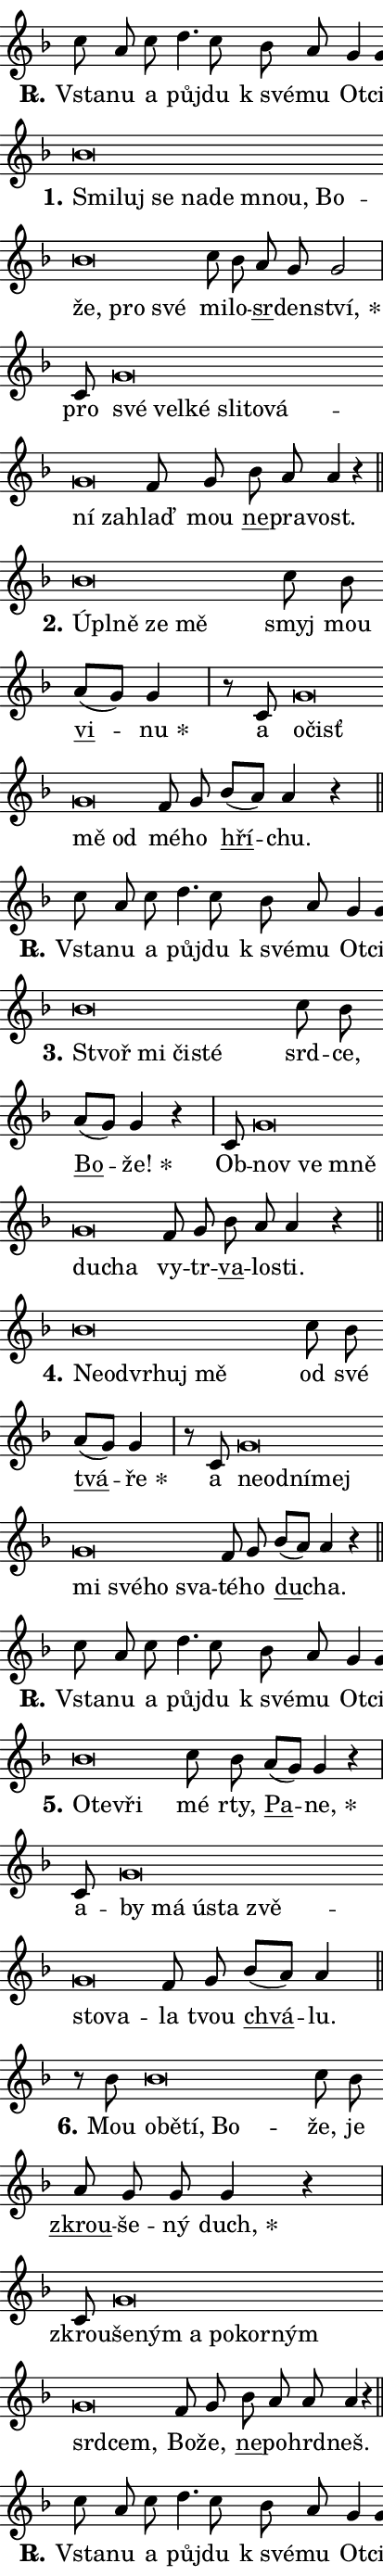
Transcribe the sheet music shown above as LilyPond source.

\version "2.22.1"
\header { tagline = "" }
\paper {
  indent = 0\cm
  top-margin = 0\cm
  right-margin = 0\cm
  bottom-margin = 0\cm
  left-margin = 0\cm
  paper-width = 7\cm
  page-breaking = #ly:one-page-breaking
  system-system-spacing.basic-distance = #11
  score-system-spacing.basic-distance = #11.3
  ragged-last = ##f
}


%% Author: Thomas Morley
%% https://lists.gnu.org/archive/html/lilypond-user/2020-05/msg00002.html
#(define (line-position grob)
"Returns position of @var[grob} in current system:
   @code{'start}, if at first time-step
   @code{'end}, if at last time-step
   @code{'middle} otherwise
"
  (let* ((col (ly:item-get-column grob))
         (ln (ly:grob-object col 'left-neighbor))
         (rn (ly:grob-object col 'right-neighbor))
         (col-to-check-left (if (ly:grob? ln) ln col))
         (col-to-check-right (if (ly:grob? rn) rn col))
         (break-dir-left
           (and
             (ly:grob-property col-to-check-left 'non-musical #f)
             (ly:item-break-dir col-to-check-left)))
         (break-dir-right
           (and
             (ly:grob-property col-to-check-right 'non-musical #f)
             (ly:item-break-dir col-to-check-right))))
        (cond ((eqv? 1 break-dir-left) 'start)
              ((eqv? -1 break-dir-right) 'end)
              (else 'middle))))

#(define (tranparent-at-line-position vctor)
  (lambda (grob)
  "Relying on @code{line-position} select the relevant enry from @var{vctor}.
Used to determine transparency,"
    (case (line-position grob)
      ((end) (not (vector-ref vctor 0)))
      ((middle) (not (vector-ref vctor 1)))
      ((start) (not (vector-ref vctor 2))))))

noteHeadBreakVisibility =
#(define-music-function (break-visibility)(vector?)
"Makes @code{NoteHead}s transparent relying on @var{break-visibility}"
#{
  \override NoteHead.transparent =
    #(tranparent-at-line-position break-visibility)
#})

#(define delete-ledgers-for-transparent-note-heads
  (lambda (grob)
    "Reads whether a @code{NoteHead} is transparent.
If so this @code{NoteHead} is removed from @code{'note-heads} from
@var{grob}, which is supposed to be @code{LedgerLineSpanner}.
As a result ledgers are not printed for this @code{NoteHead}"
    (let* ((nhds-array (ly:grob-object grob 'note-heads))
           (nhds-list
             (if (ly:grob-array? nhds-array)
                 (ly:grob-array->list nhds-array)
                 '()))
           ;; Relies on the transparent-property being done before
           ;; Staff.LedgerLineSpanner.after-line-breaking is executed.
           ;; This is fragile ...
           (to-keep
             (remove
               (lambda (nhd)
                 (ly:grob-property nhd 'transparent #f))
               nhds-list)))
      ;; TODO find a better method to iterate over grob-arrays, similiar
      ;; to filter/remove etc for lists
      ;; For now rebuilt from scratch
      (set! (ly:grob-object grob 'note-heads)  '())
      (for-each
        (lambda (nhd)
          (ly:pointer-group-interface::add-grob grob 'note-heads nhd))
        to-keep))))

hideNotes = {
  \noteHeadBreakVisibility #begin-of-line-visible
}
unHideNotes = {
  \noteHeadBreakVisibility #all-visible
}

% work-around for resetting accidentals
% https://lilypond.org/doc/v2.23/Documentation/notation/displaying-rhythms#unmetered-music
cadenzaMeasure = {
  \cadenzaOff
  \partial 1024 s1024
  \cadenzaOn
}

#(define-markup-command (accent layout props text) (markup?)
  "Underline accented syllable"
  (interpret-markup layout props
    #{\markup \override #'(offset . 4.3) \underline { #text }#}))

responsum = \markup \concat {
  "R" \hspace #-1.05 \path #0.1 #'((moveto 0 0.07) (lineto 0.9 0.8)) \hspace #0.05 "."
}

\layout {
    \context {
        \Staff
        \remove "Time_signature_engraver"
        \override LedgerLineSpanner.after-line-breaking = #delete-ledgers-for-transparent-note-heads
    }
    \context {
        \Voice {
            \override NoteHead.output-attributes = #'((class . "notehead"))
            \override Hairpin.height = #0.55
        }
    }
    \context {
        \Lyrics {
            \override StanzaNumber.output-attributes = #'((class . "stanzanumber"))
            \override LyricSpace.minimum-distance = #0.9
            \override LyricText.font-name = #"TeX Gyre Schola"
            \override LyricText.font-size = 1
            \override StanzaNumber.font-name = #"TeX Gyre Schola Bold"
            \override StanzaNumber.font-size = 1
        }
    }
}

% magnetic-lyrics.ily
%
%   written by
%     Jean Abou Samra <jean@abou-samra.fr>
%     Werner Lemberg <wl@gnu.org>
%
%   adapted by
%     Jiri Hon <jiri.hon@gmail.com>
%
% Version 2022-Apr-15

% https://www.mail-archive.com/lilypond-user@gnu.org/msg149350.html

#(define (Left_hyphen_pointer_engraver context)
   "Collect syllable-hyphen-syllable occurrences in lyrics and store
them in properties.  This engraver only looks to the left.  For
example, if the lyrics input is @code{foo -- bar}, it does the
following.

@itemize @bullet
@item
Set the @code{text} property of the @code{LyricHyphen} grob between
@q{foo} and @q{bar} to @code{foo}.

@item
Set the @code{left-hyphen} property of the @code{LyricText} grob with
text @q{foo} to the @code{LyricHyphen} grob between @q{foo} and
@q{bar}.
@end itemize

Use this auxiliary engraver in combination with the
@code{lyric-@/text::@/apply-@/magnetic-@/offset!} hook."
   (let ((hyphen #f)
         (text #f))
     (make-engraver
      (acknowledgers
       ((lyric-syllable-interface engraver grob source-engraver)
        (set! text grob)))
      (end-acknowledgers
       ((lyric-hyphen-interface engraver grob source-engraver)
        ;(when (not (grob::has-interface grob 'lyric-space-interface))
          (set! hyphen grob)));)
      ((stop-translation-timestep engraver)
       (when (and text hyphen)
         (ly:grob-set-object! text 'left-hyphen hyphen))
       (set! text #f)
       (set! hyphen #f)))))

#(define (lyric-text::apply-magnetic-offset! grob)
   "If the space between two syllables is less than the value in
property @code{LyricText@/.details@/.squash-threshold}, move the right
syllable to the left so that it gets concatenated with the left
syllable.

Use this function as a hook for
@code{LyricText@/.after-@/line-@/breaking} if the
@code{Left_@/hyphen_@/pointer_@/engraver} is active."
   (let ((hyphen (ly:grob-object grob 'left-hyphen #f)))
     (when hyphen
       (let ((left-text (ly:spanner-bound hyphen LEFT)))
         (when (grob::has-interface left-text 'lyric-syllable-interface)
           (let* ((common (ly:grob-common-refpoint grob left-text X))
                  (this-x-ext (ly:grob-extent grob common X))
                  (left-x-ext
                   (begin
                     ;; Trigger magnetism for left-text.
                     (ly:grob-property left-text 'after-line-breaking)
                     (ly:grob-extent left-text common X)))
                  ;; `delta` is the gap width between two syllables.
                  (delta (- (interval-start this-x-ext)
                            (interval-end left-x-ext)))
                  (details (ly:grob-property grob 'details))
                  (threshold (assoc-get 'squash-threshold details 0.2)))
             (when (< delta threshold)
               (let* (;; We have to manipulate the input text so that
                      ;; ligatures crossing syllable boundaries are not
                      ;; disabled.  For languages based on the Latin
                      ;; script this is essentially a beautification.
                      ;; However, for non-Western scripts it can be a
                      ;; necessity.
                      (lt (ly:grob-property left-text 'text))
                      (rt (ly:grob-property grob 'text))
                      (is-space (grob::has-interface hyphen 'lyric-space-interface))
                      (space (if is-space " " ""))
                      (space-markup (grob-interpret-markup grob " "))
                      (space-size (interval-length (ly:stencil-extent space-markup X)))
                      (extra-delta (if is-space space-size 0))
                      ;; Append new syllable.
                      (ltrt-space (if (and (string? lt) (string? rt))
                                (string-append lt space rt)
                                (make-concat-markup (list lt space rt))))
                      ;; Right-align `ltrt` to the right side.
                      (ltrt-space-markup (grob-interpret-markup
                               grob
                               (make-translate-markup
                                (cons (interval-length this-x-ext) 0)
                                (make-right-align-markup ltrt-space)))))
                 (begin
                   ;; Don't print `left-text`.
                   (ly:grob-set-property! left-text 'stencil #f)
                   ;; Set text and stencil (which holds all collected
                   ;; syllables so far) and shift it to the left.
                   (ly:grob-set-property! grob 'text ltrt-space)
                   (ly:grob-set-property! grob 'stencil ltrt-space-markup)
                   (ly:grob-translate-axis! grob (- (- delta extra-delta)) X))))))))))


#(define (lyric-hyphen::displace-bounds-first grob)
   ;; Make very sure this callback isn't triggered too early.
   (let ((left (ly:spanner-bound grob LEFT))
         (right (ly:spanner-bound grob RIGHT)))
     (ly:grob-property left 'after-line-breaking)
     (ly:grob-property right 'after-line-breaking)
     (ly:lyric-hyphen::print grob)))

squashThreshold = #0.4

\layout {
  \context {
    \Lyrics
    \consists #Left_hyphen_pointer_engraver
    \override LyricText.after-line-breaking =
      #lyric-text::apply-magnetic-offset!
    \override LyricHyphen.stencil = #lyric-hyphen::displace-bounds-first
    \override LyricText.details.squash-threshold = \squashThreshold
    \override LyricHyphen.minimum-distance = 0
    \override LyricHyphen.minimum-length = \squashThreshold
  }
}

squash = \override LyricText.details.squash-threshold = 9999
unSquash = \override LyricText.details.squash-threshold = \squashThreshold

left = \override LyricText.self-alignment-X = #LEFT
unLeft = \revert LyricText.self-alignment-X

starOffset = #(lambda (grob) 
                (let ((x_offset (ly:self-alignment-interface::aligned-on-x-parent grob)))
                  (if (= x_offset 0) 0 (+ x_offset 1.2))))

star = #(define-music-function (syllable)(string?)
"Append star separator at the end of a syllable"
#{
  \once \override LyricText.X-offset = #starOffset
  \lyricmode { \markup {
    #syllable
    \override #'((font-name . "TeX Gyre Schola Bold")) \hspace #0.2 \lower #0.65 \larger "*"
  } }
#})

starAccent = #(define-music-function (syllable)(string?)
"Append star separator at the end of a syllable and make accent"
#{
  \once \override LyricText.X-offset = #starOffset
  \lyricmode { \markup {
    \accent #syllable
    \override #'((font-name . "TeX Gyre Schola Bold")) \hspace #0.2 \lower #0.65 \larger "*"
  } }
#})

breath = #(define-music-function (syllable)(string?)
"Append breathing indicator at the end of a syllable"
#{
  \lyricmode { \markup { #syllable "+" } }
#})

optionalBreath = #(define-music-function (syllable)(string?)
"Append optional breathing indicator at the end of a syllable"
#{
  \lyricmode { \markup { #syllable "(+)" } }
#})


\score {
    <<
        \new Voice = "melody" { \cadenzaOn \key f \major \relative { c''8 a c d4. c8 bes a g4 g \cadenzaMeasure \bar "||" \break } }
        \new Lyrics \lyricsto "melody" { \lyricmode { \set stanza = \responsum
Vsta -- nu a půj -- du "k své" -- mu Ot -- ci. } }
    >>
    \layout {}
}

\score {
    <<
        \new Voice = "melody" { \cadenzaOn \key f \major \relative { bes'\breve*1/16 \hideNotes \breve*1/16 \bar "" \breve*1/16 \bar "" \breve*1/16 \bar "" \breve*1/16 \bar "" \breve*1/16 \bar "" \breve*1/16 \bar "" \breve*1/16 \bar "" \breve*1/16 \breve*1/16 \bar "" \unHideNotes c8 bes \bar "" a g g2 \cadenzaMeasure \bar "|" c,8 g'\breve*1/16 \hideNotes \breve*1/16 \bar "" \breve*1/16 \bar "" \breve*1/16 \bar "" \breve*1/16 \bar "" \breve*1/16 \bar "" \breve*1/16 \breve*1/16 \bar "" \unHideNotes f8 g \bar "" bes a a4 r \cadenzaMeasure \bar "||" \break } }
        \new Lyrics \lyricsto "melody" { \lyricmode { \set stanza = "1."
\left Smi -- \squash luj se na -- de mnou, Bo -- že, pro své \unLeft \unSquash mi -- lo -- \markup \accent sr -- den -- \star ství, pro \left své \squash vel -- ké sli -- to -- vá -- ní za -- \unLeft \unSquash hlaď mou \markup \accent ne -- pra -- vost. } }
    >>
    \layout {}
}

\score {
    <<
        \new Voice = "melody" { \cadenzaOn \key f \major \relative { bes'\breve*1/16 \hideNotes \breve*1/16 \bar "" \breve*1/16 \breve*1/16 \bar "" \unHideNotes c8 bes \bar "" a[( g)] g4 \cadenzaMeasure \bar "|" r8 c,8 g'\breve*1/16 \hideNotes \breve*1/16 \bar "" \breve*1/16 \breve*1/16 \bar "" \unHideNotes f8 g \bar "" bes[( a)] a4 r \cadenzaMeasure \bar "||" \break } }
        \new Lyrics \lyricsto "melody" { \lyricmode { \set stanza = "2."
\left Úpl -- \squash ně ze mě \unLeft \unSquash smyj mou \markup \accent vi -- \star nu a \left o -- \squash čisť mě od \unLeft \unSquash mé -- ho \markup \accent hří -- chu. } }
    >>
    \layout {}
}

\score {
    <<
        \new Voice = "melody" { \cadenzaOn \key f \major \relative { c''8 a c d4. c8 bes a g4 g \cadenzaMeasure \bar "||" \break } }
        \new Lyrics \lyricsto "melody" { \lyricmode { \set stanza = \responsum
Vsta -- nu a půj -- du "k své" -- mu Ot -- ci. } }
    >>
    \layout {}
}

\score {
    <<
        \new Voice = "melody" { \cadenzaOn \key f \major \relative { bes'\breve*1/16 \hideNotes \breve*1/16 \bar "" \breve*1/16 \breve*1/16 \bar "" \unHideNotes c8 bes \bar "" a[( g)] g4 r \cadenzaMeasure \bar "|" c,8 g'\breve*1/16 \hideNotes \breve*1/16 \bar "" \breve*1/16 \bar "" \breve*1/16 \breve*1/16 \bar "" \unHideNotes f8 g \bar "" bes a a4 r \cadenzaMeasure \bar "||" \break } }
        \new Lyrics \lyricsto "melody" { \lyricmode { \set stanza = "3."
\left Stvoř \squash mi či -- sté \unLeft \unSquash srd -- ce, \markup \accent Bo -- \star že! Ob -- \left nov \squash ve mně du -- cha \unLeft \unSquash vy -- tr -- \markup \accent va -- lo -- sti. } }
    >>
    \layout {}
}

\score {
    <<
        \new Voice = "melody" { \cadenzaOn \key f \major \relative { bes'\breve*1/16 \hideNotes \breve*1/16 \bar "" \breve*1/16 \bar "" \breve*1/16 \breve*1/16 \bar "" \unHideNotes c8 bes \bar "" a[( g)] g4 \cadenzaMeasure \bar "|" r8 c,8 g'\breve*1/16 \hideNotes \breve*1/16 \bar "" \breve*1/16 \bar "" \breve*1/16 \bar "" \breve*1/16 \bar "" \breve*1/16 \bar "" \breve*1/16 \breve*1/16 \bar "" \unHideNotes f8 g \bar "" bes[( a)] a4 r \cadenzaMeasure \bar "||" \break } }
        \new Lyrics \lyricsto "melody" { \lyricmode { \set stanza = "4."
\left Ne -- \squash od -- vr -- huj mě \unLeft \unSquash od své \markup \accent tvá -- \star ře a \left ne -- \squash od -- ní -- mej mi své -- ho sva -- \unLeft \unSquash té -- ho \markup \accent du -- cha. } }
    >>
    \layout {}
}

\score {
    <<
        \new Voice = "melody" { \cadenzaOn \key f \major \relative { c''8 a c d4. c8 bes a g4 g \cadenzaMeasure \bar "||" \break } }
        \new Lyrics \lyricsto "melody" { \lyricmode { \set stanza = \responsum
Vsta -- nu a půj -- du "k své" -- mu Ot -- ci. } }
    >>
    \layout {}
}

\score {
    <<
        \new Voice = "melody" { \cadenzaOn \key f \major \relative { bes'\breve*1/16 \hideNotes \breve*1/16 \breve*1/16 \bar "" \unHideNotes c8 bes \bar "" a[( g)] g4 r \cadenzaMeasure \bar "|" c,8 g'\breve*1/16 \hideNotes \breve*1/16 \bar "" \breve*1/16 \bar "" \breve*1/16 \bar "" \breve*1/16 \bar "" \breve*1/16 \breve*1/16 \bar "" \unHideNotes f8 g \bar "" bes[( a)] a4 \cadenzaMeasure \bar "||" \break } }
        \new Lyrics \lyricsto "melody" { \lyricmode { \set stanza = "5."
\left O -- \squash te -- vři \unLeft \unSquash mé rty, \markup \accent Pa -- \star ne, a -- \left by \squash má ú -- sta zvě -- sto -- va -- \unLeft \unSquash la tvou \markup \accent chvá -- lu. } }
    >>
    \layout {}
}

\score {
    <<
        \new Voice = "melody" { \cadenzaOn \key f \major \relative { r8 bes'8 bes\breve*1/16 \hideNotes \breve*1/16 \bar "" \breve*1/16 \breve*1/16 \bar "" \unHideNotes c8 bes \bar "" a g g g4 r \cadenzaMeasure \bar "|" c,8 g'\breve*1/16 \hideNotes \breve*1/16 \bar "" \breve*1/16 \bar "" \breve*1/16 \bar "" \breve*1/16 \bar "" \breve*1/16 \bar "" \breve*1/16 \breve*1/16 \bar "" \unHideNotes f8 g \bar "" bes a a a4 r \cadenzaMeasure \bar "||" \break } }
        \new Lyrics \lyricsto "melody" { \lyricmode { \set stanza = "6."
Mou \left o -- \squash bě -- tí, Bo -- \unLeft \unSquash že, je \markup \accent zkrou -- še -- ný \star duch, zkrou -- \left še -- \squash ným a po -- kor -- ným srd -- cem, \unLeft \unSquash Bo -- že, \markup \accent ne -- po -- hrd -- neš. } }
    >>
    \layout {}
}

\score {
    <<
        \new Voice = "melody" { \cadenzaOn \key f \major \relative { c''8 a c d4. c8 bes a g4 g \cadenzaMeasure \bar "||" \break } \bar "|." }
        \new Lyrics \lyricsto "melody" { \lyricmode { \set stanza = \responsum
Vsta -- nu a půj -- du "k své" -- mu Ot -- ci. } }
    >>
    \layout {}
}
